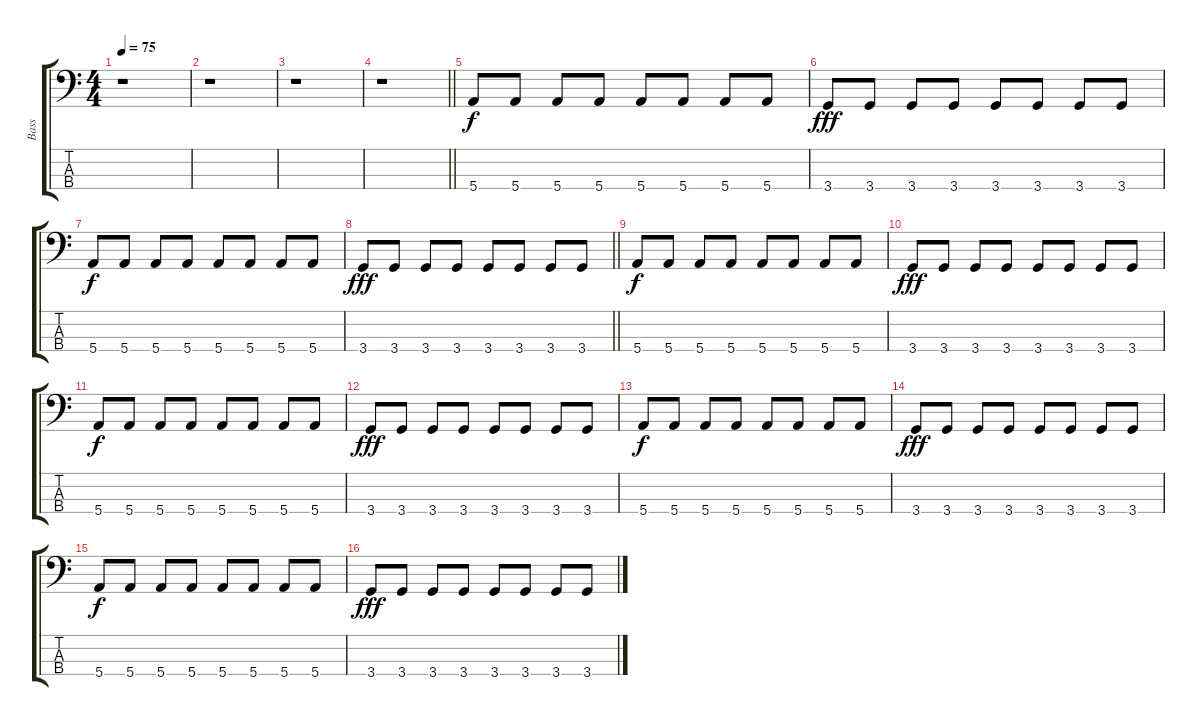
\track ("Bass" "Bass") {instrument electricbassfinger}
\staff {score tabs}
\tuning (G2 D2 A1 E1) {hide}
\ts (4 4)
\tempo 75
\clef f4
\ks c
r.1{dy f instrument electricbassfinger} |
r.1 |
r.1 |
\barLineRight lightlight
r.1 |
5.4.8 5.4.8 5.4.8 5.4.8 5.4.8 5.4.8 5.4.8 5.4.8 |
3.4.8{dy fff} 3.4.8 3.4.8 3.4.8 3.4.8 3.4.8 3.4.8 3.4.8 |
5.4.8{dy f} 5.4.8 5.4.8 5.4.8 5.4.8 5.4.8 5.4.8 5.4.8 |
\barLineRight lightlight
3.4.8{dy fff} 3.4.8 3.4.8 3.4.8 3.4.8 3.4.8 3.4.8 3.4.8 |
5.4.8{dy f} 5.4.8 5.4.8 5.4.8 5.4.8 5.4.8 5.4.8 5.4.8 |
3.4.8{dy fff} 3.4.8 3.4.8 3.4.8 3.4.8 3.4.8 3.4.8 3.4.8 |
5.4.8{dy f} 5.4.8 5.4.8 5.4.8 5.4.8 5.4.8 5.4.8 5.4.8 |
3.4.8{dy fff} 3.4.8 3.4.8 3.4.8 3.4.8 3.4.8 3.4.8 3.4.8 |
5.4.8{dy f} 5.4.8 5.4.8 5.4.8 5.4.8 5.4.8 5.4.8 5.4.8 |
3.4.8{dy fff} 3.4.8 3.4.8 3.4.8 3.4.8 3.4.8 3.4.8 3.4.8 |
5.4.8{dy f} 5.4.8 5.4.8 5.4.8 5.4.8 5.4.8 5.4.8 5.4.8 |
3.4.8{dy fff} 3.4.8 3.4.8 3.4.8 3.4.8 3.4.8 3.4.8 3.4.8
